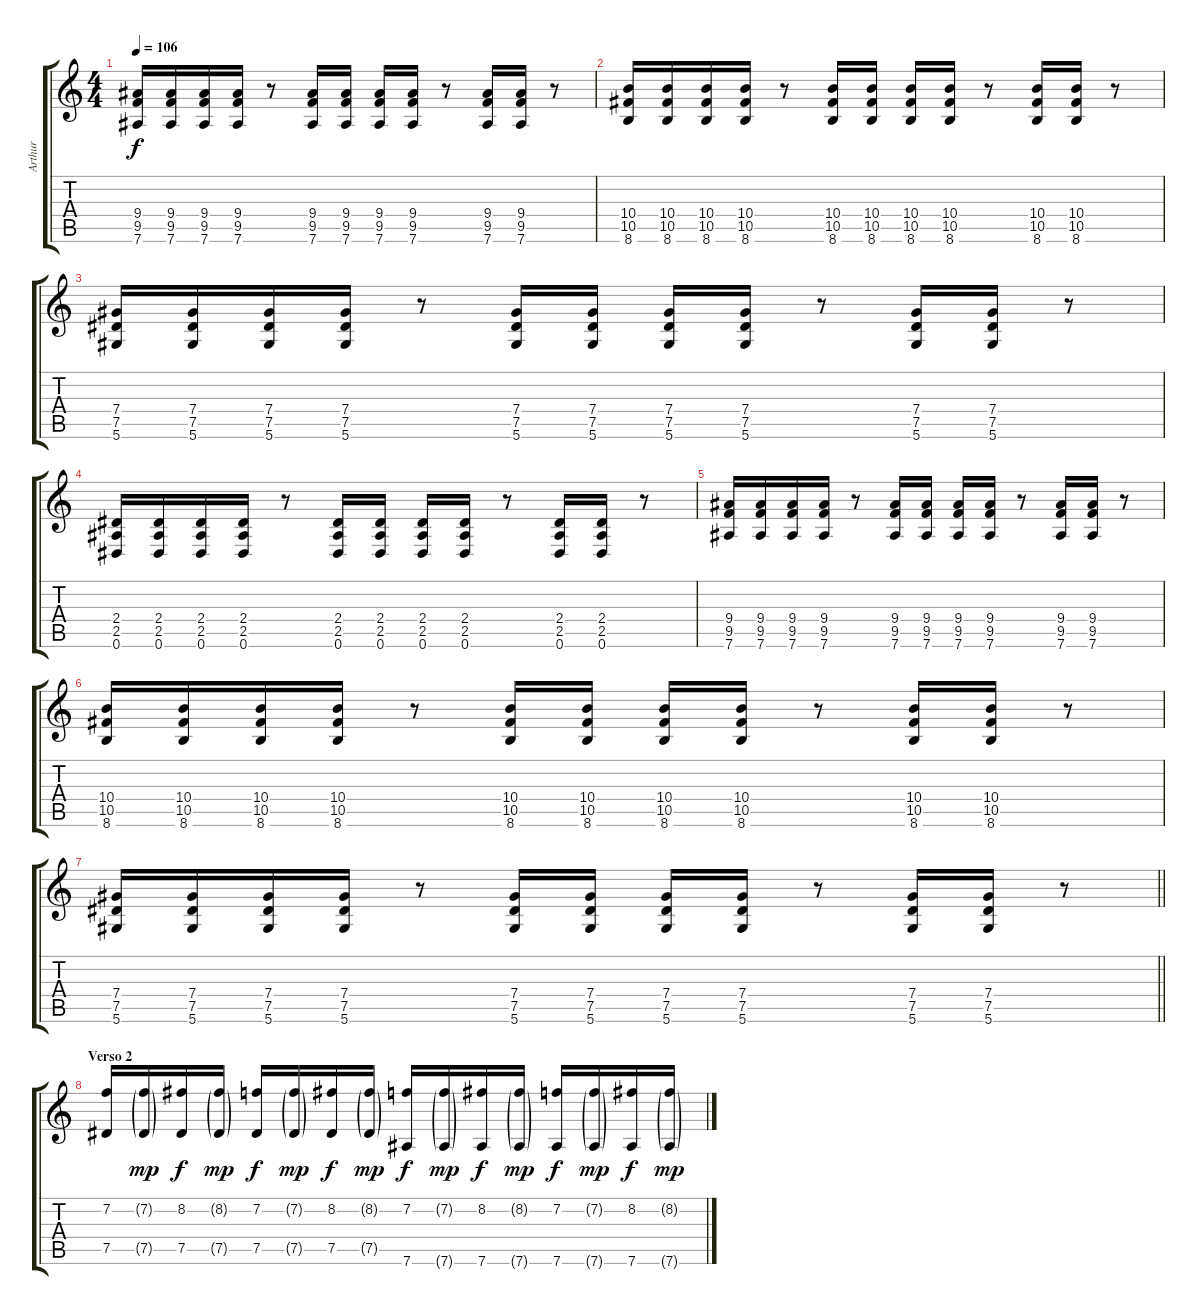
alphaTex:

\track ("Arthur" "Arthur") {instrument distortionguitar}
\staff {score tabs}
\tuning (Eb4 Bb3 Gb3 Db3 Ab2 Eb2) {hide}
\ts (4 4)
\tempo 106
\clef g2
\ks c
(9.4 9.5 7.6).16{dy f} (9.4 9.5 7.6).16 (9.4 9.5 7.6).16 (9.4 9.5 7.6).16 r.8 (9.4 9.5 7.6).16 (9.4 9.5 7.6).16 (9.4 9.5 7.6).16 (9.4 9.5 7.6).16 r.8 (9.4 9.5 7.6).16 (9.4 9.5 7.6).16 r.8 |
(10.4 10.5 8.6).16 (10.4 10.5 8.6).16 (10.4 10.5 8.6).16 (10.4 10.5 8.6).16 r.8 (10.4 10.5 8.6).16 (10.4 10.5 8.6).16 (10.4 10.5 8.6).16 (10.4 10.5 8.6).16 r.8 (10.4 10.5 8.6).16 (10.4 10.5 8.6).16 r.8 |
(7.4 7.5 5.6).16 (7.4 7.5 5.6).16 (7.4 7.5 5.6).16 (7.4 7.5 5.6).16 r.8 (7.4 7.5 5.6).16 (7.4 7.5 5.6).16 (7.4 7.5 5.6).16 (7.4 7.5 5.6).16 r.8 (7.4 7.5 5.6).16 (7.4 7.5 5.6).16 r.8 |
(2.4 2.5 0.6).16 (2.4 2.5 0.6).16 (2.4 2.5 0.6).16 (2.4 2.5 0.6).16 r.8 (2.4 2.5 0.6).16 (2.4 2.5 0.6).16 (2.4 2.5 0.6).16 (2.4 2.5 0.6).16 r.8 (2.4 2.5 0.6).16 (2.4 2.5 0.6).16 r.8 |
(9.4 9.5 7.6).16 (9.4 9.5 7.6).16 (9.4 9.5 7.6).16 (9.4 9.5 7.6).16 r.8 (9.4 9.5 7.6).16 (9.4 9.5 7.6).16 (9.4 9.5 7.6).16 (9.4 9.5 7.6).16 r.8 (9.4 9.5 7.6).16 (9.4 9.5 7.6).16 r.8 |
(10.4 10.5 8.6).16 (10.4 10.5 8.6).16 (10.4 10.5 8.6).16 (10.4 10.5 8.6).16 r.8 (10.4 10.5 8.6).16 (10.4 10.5 8.6).16 (10.4 10.5 8.6).16 (10.4 10.5 8.6).16 r.8 (10.4 10.5 8.6).16 (10.4 10.5 8.6).16 r.8 |
\barLineRight lightlight
(7.4 7.5 5.6).16 (7.4 7.5 5.6).16 (7.4 7.5 5.6).16 (7.4 7.5 5.6).16 r.8 (7.4 7.5 5.6).16 (7.4 7.5 5.6).16 (7.4 7.5 5.6).16 (7.4 7.5 5.6).16 r.8 (7.4 7.5 5.6).16 (7.4 7.5 5.6).16 r.8 |
\section ("" "Verso 2")
(7.2 7.5).16{instrument electricguitarclean} (7.2{g} 7.5{g}).16{dy mp} (8.2 7.5).16{dy f} (8.2{g} 7.5{g}).16{dy mp} (7.2 7.5).16{dy f} (7.2{g} 7.5{g}).16{dy mp} (8.2 7.5).16{dy f} (8.2{g} 7.5{g}).16{dy mp} (7.2 7.6).16{dy f} (7.2{g} 7.6{g}).16{dy mp} (8.2 7.6).16{dy f} (8.2{g} 7.6{g}).16{dy mp} (7.2 7.6).16{dy f} (7.2{g} 7.6{g}).16{dy mp} (8.2 7.6).16{dy f} (8.2{g} 7.6{g}).16{dy mp}
